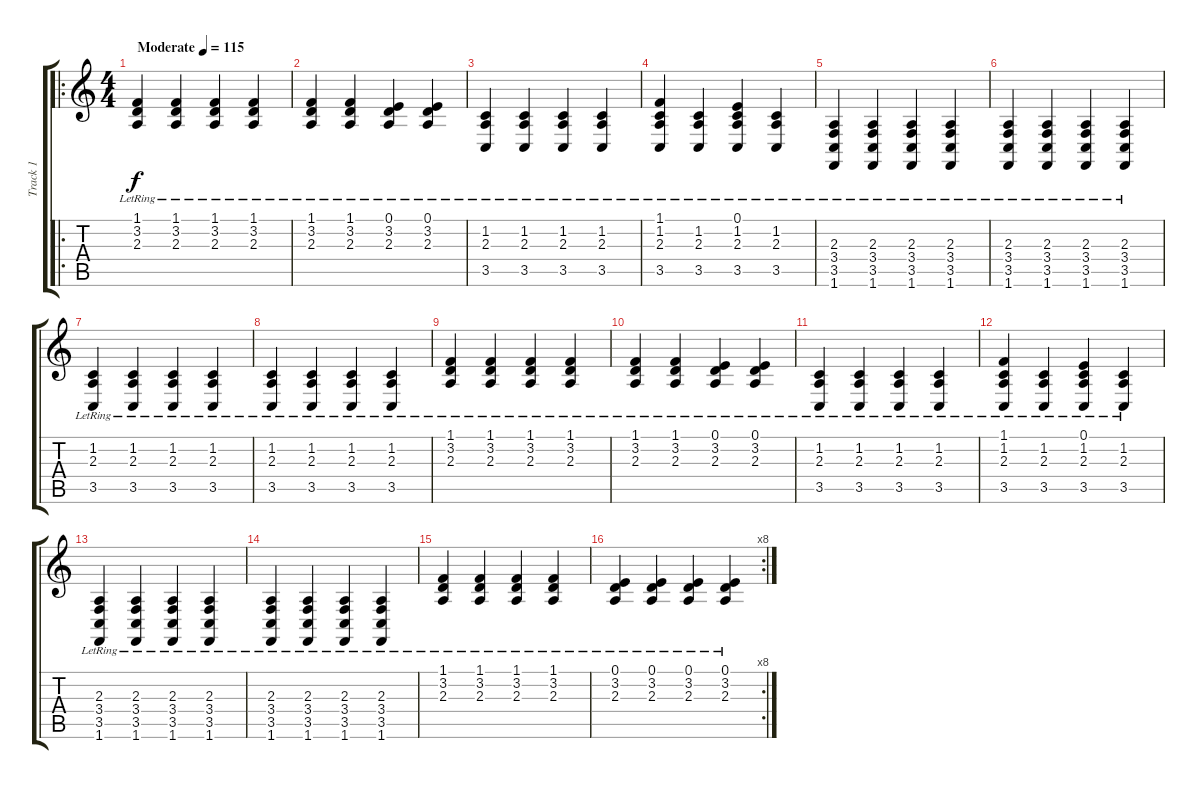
\track ("Track 1" "Track 1") {instrument choiraahs}
\staff {score tabs}
\tuning (E4 B3 G3 D3 A2 E2) {hide}
\ro
\ts (4 4)
\tempo (115 "Moderate")
\clef g2
\ks c
(1.1{lr} 3.2{lr} 2.3{lr}).4{dy f instrument choiraahs} (1.1{lr} 3.2{lr} 2.3{lr}).4 (1.1{lr} 3.2{lr} 2.3{lr}).4 (1.1{lr} 3.2{lr} 2.3{lr}).4 |
(1.1{lr} 3.2{lr} 2.3{lr}).4 (1.1{lr} 3.2{lr} 2.3{lr}).4 (0.1{lr} 3.2{lr} 2.3{lr}).4 (0.1{lr} 3.2{lr} 2.3{lr}).4 |
(1.2{lr} 2.3{lr} 3.5{lr}).4 (1.2{lr} 2.3{lr} 3.5{lr}).4 (1.2{lr} 2.3{lr} 3.5{lr}).4 (1.2{lr} 2.3{lr} 3.5{lr}).4 |
(1.1{lr} 1.2{lr} 2.3{lr} 3.5{lr}).4 (1.2{lr} 2.3{lr} 3.5{lr}).4 (0.1{lr} 1.2{lr} 2.3{lr} 3.5{lr}).4 (1.2{lr} 2.3{lr} 3.5{lr}).4 |
(2.3{lr} 3.4{lr} 3.5{lr} 1.6{lr}).4 (2.3{lr} 3.4{lr} 3.5{lr} 1.6{lr}).4 (2.3{lr} 3.4{lr} 3.5{lr} 1.6{lr}).4 (2.3{lr} 3.4{lr} 3.5{lr} 1.6{lr}).4 |
(2.3{lr} 3.4{lr} 3.5{lr} 1.6{lr}).4 (2.3{lr} 3.4{lr} 3.5{lr} 1.6{lr}).4 (2.3{lr} 3.4{lr} 3.5{lr} 1.6{lr}).4 (2.3{lr} 3.4{lr} 3.5{lr} 1.6{lr}).4 |
(1.2{lr} 2.3{lr} 3.5{lr}).4 (1.2{lr} 2.3{lr} 3.5{lr}).4 (1.2{lr} 2.3{lr} 3.5{lr}).4 (1.2{lr} 2.3{lr} 3.5{lr}).4 |
(1.2{lr} 2.3{lr} 3.5{lr}).4 (1.2{lr} 2.3{lr} 3.5{lr}).4 (1.2{lr} 2.3{lr} 3.5{lr}).4 (1.2{lr} 2.3{lr} 3.5{lr}).4 |
(1.1{lr} 3.2{lr} 2.3{lr}).4 (1.1{lr} 3.2{lr} 2.3{lr}).4 (1.1{lr} 3.2{lr} 2.3{lr}).4 (1.1{lr} 3.2{lr} 2.3{lr}).4 |
(1.1{lr} 3.2{lr} 2.3{lr}).4 (1.1{lr} 3.2{lr} 2.3{lr}).4 (0.1{lr} 3.2{lr} 2.3{lr}).4 (0.1{lr} 3.2{lr} 2.3{lr}).4 |
(1.2{lr} 2.3{lr} 3.5{lr}).4 (1.2{lr} 2.3{lr} 3.5{lr}).4 (1.2{lr} 2.3{lr} 3.5{lr}).4 (1.2{lr} 2.3{lr} 3.5{lr}).4 |
(1.1{lr} 1.2{lr} 2.3{lr} 3.5{lr}).4 (1.2{lr} 2.3{lr} 3.5{lr}).4 (0.1{lr} 1.2{lr} 2.3{lr} 3.5{lr}).4 (1.2{lr} 2.3{lr} 3.5{lr}).4 |
(2.3{lr} 3.4{lr} 3.5{lr} 1.6{lr}).4 (2.3{lr} 3.4{lr} 3.5{lr} 1.6{lr}).4 (2.3{lr} 3.4{lr} 3.5{lr} 1.6{lr}).4 (2.3{lr} 3.4{lr} 3.5{lr} 1.6{lr}).4 |
(2.3{lr} 3.4{lr} 3.5{lr} 1.6{lr}).4 (2.3{lr} 3.4{lr} 3.5{lr} 1.6{lr}).4 (2.3{lr} 3.4{lr} 3.5{lr} 1.6{lr}).4 (2.3{lr} 3.4{lr} 3.5{lr} 1.6{lr}).4 |
(1.1{lr} 3.2{lr} 2.3{lr}).4 (1.1{lr} 3.2{lr} 2.3{lr}).4 (1.1{lr} 3.2{lr} 2.3{lr}).4 (1.1{lr} 3.2{lr} 2.3{lr}).4 |
\rc 8
(0.1{lr} 3.2{lr} 2.3{lr}).4 (0.1{lr} 3.2{lr} 2.3{lr}).4 (0.1{lr} 3.2{lr} 2.3{lr}).4 (0.1{lr} 3.2{lr} 2.3{lr}).4
